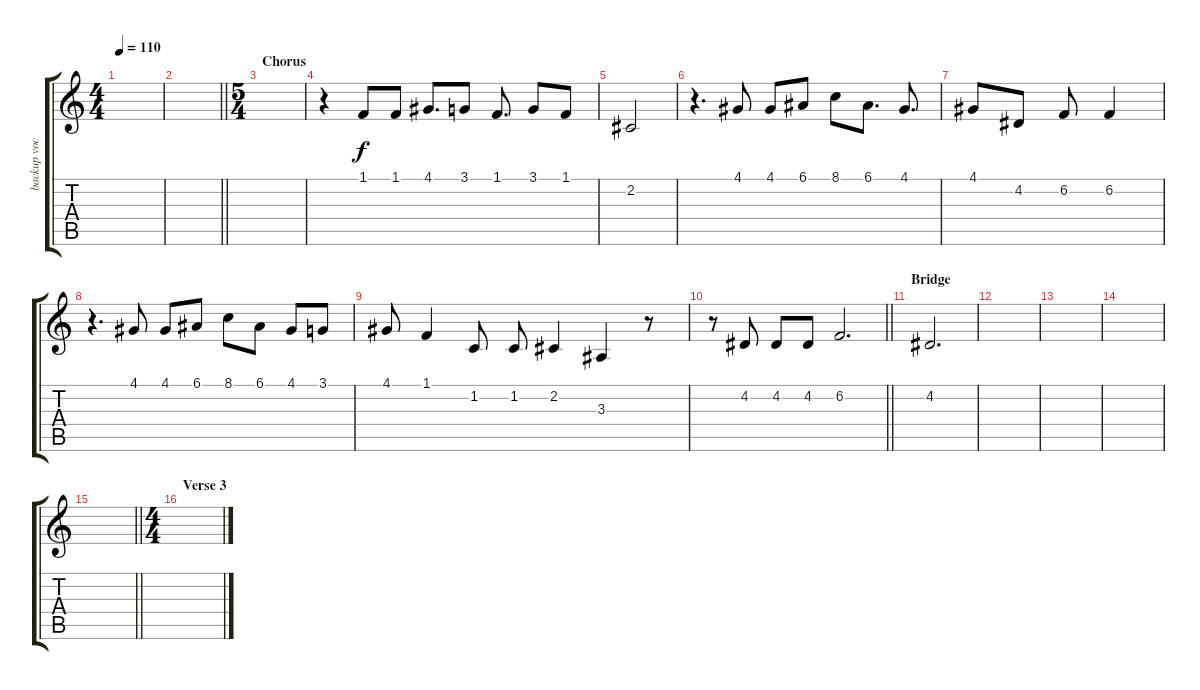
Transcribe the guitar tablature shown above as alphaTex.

\track ("backup vocals" "backup voc") {instrument tenorsax}
\staff {score tabs}
\tuning (E4 B3 G3 D3 A2 E2) {hide}
\ts (4 4)
\tempo 110
\clef g2
\ks c
|
\barLineRight lightlight
|
\ts (5 4)
\section ("" "Chorus")
|
r.4 1.1.8{dy f} 1.1.8 4.1.8{d} 3.1.8 1.1.8{d} 3.1.8 1.1.8 |
2.2.2 |
r.4{d} 4.1.8 4.1.8 6.1.8 8.1.8 6.1.8{d} 4.1.8{d} |
4.1.8 4.2.8 6.2.8 6.2.4 |
r.4{d} 4.1.8 4.1.8 6.1.8 8.1.8 6.1.8 4.1.8 3.1.8 |
4.1.8 1.1.4 1.2.8 1.2.8 2.2.4 3.3.4 r.8 |
\barLineRight lightlight
r.8 4.2.8 4.2.8 4.2.8 6.2.2{d} |
\section ("" "Bridge")
4.2.2{d} |
|
|
|
\barLineRight lightlight
|
\ts (4 4)
\section ("" "Verse 3")
